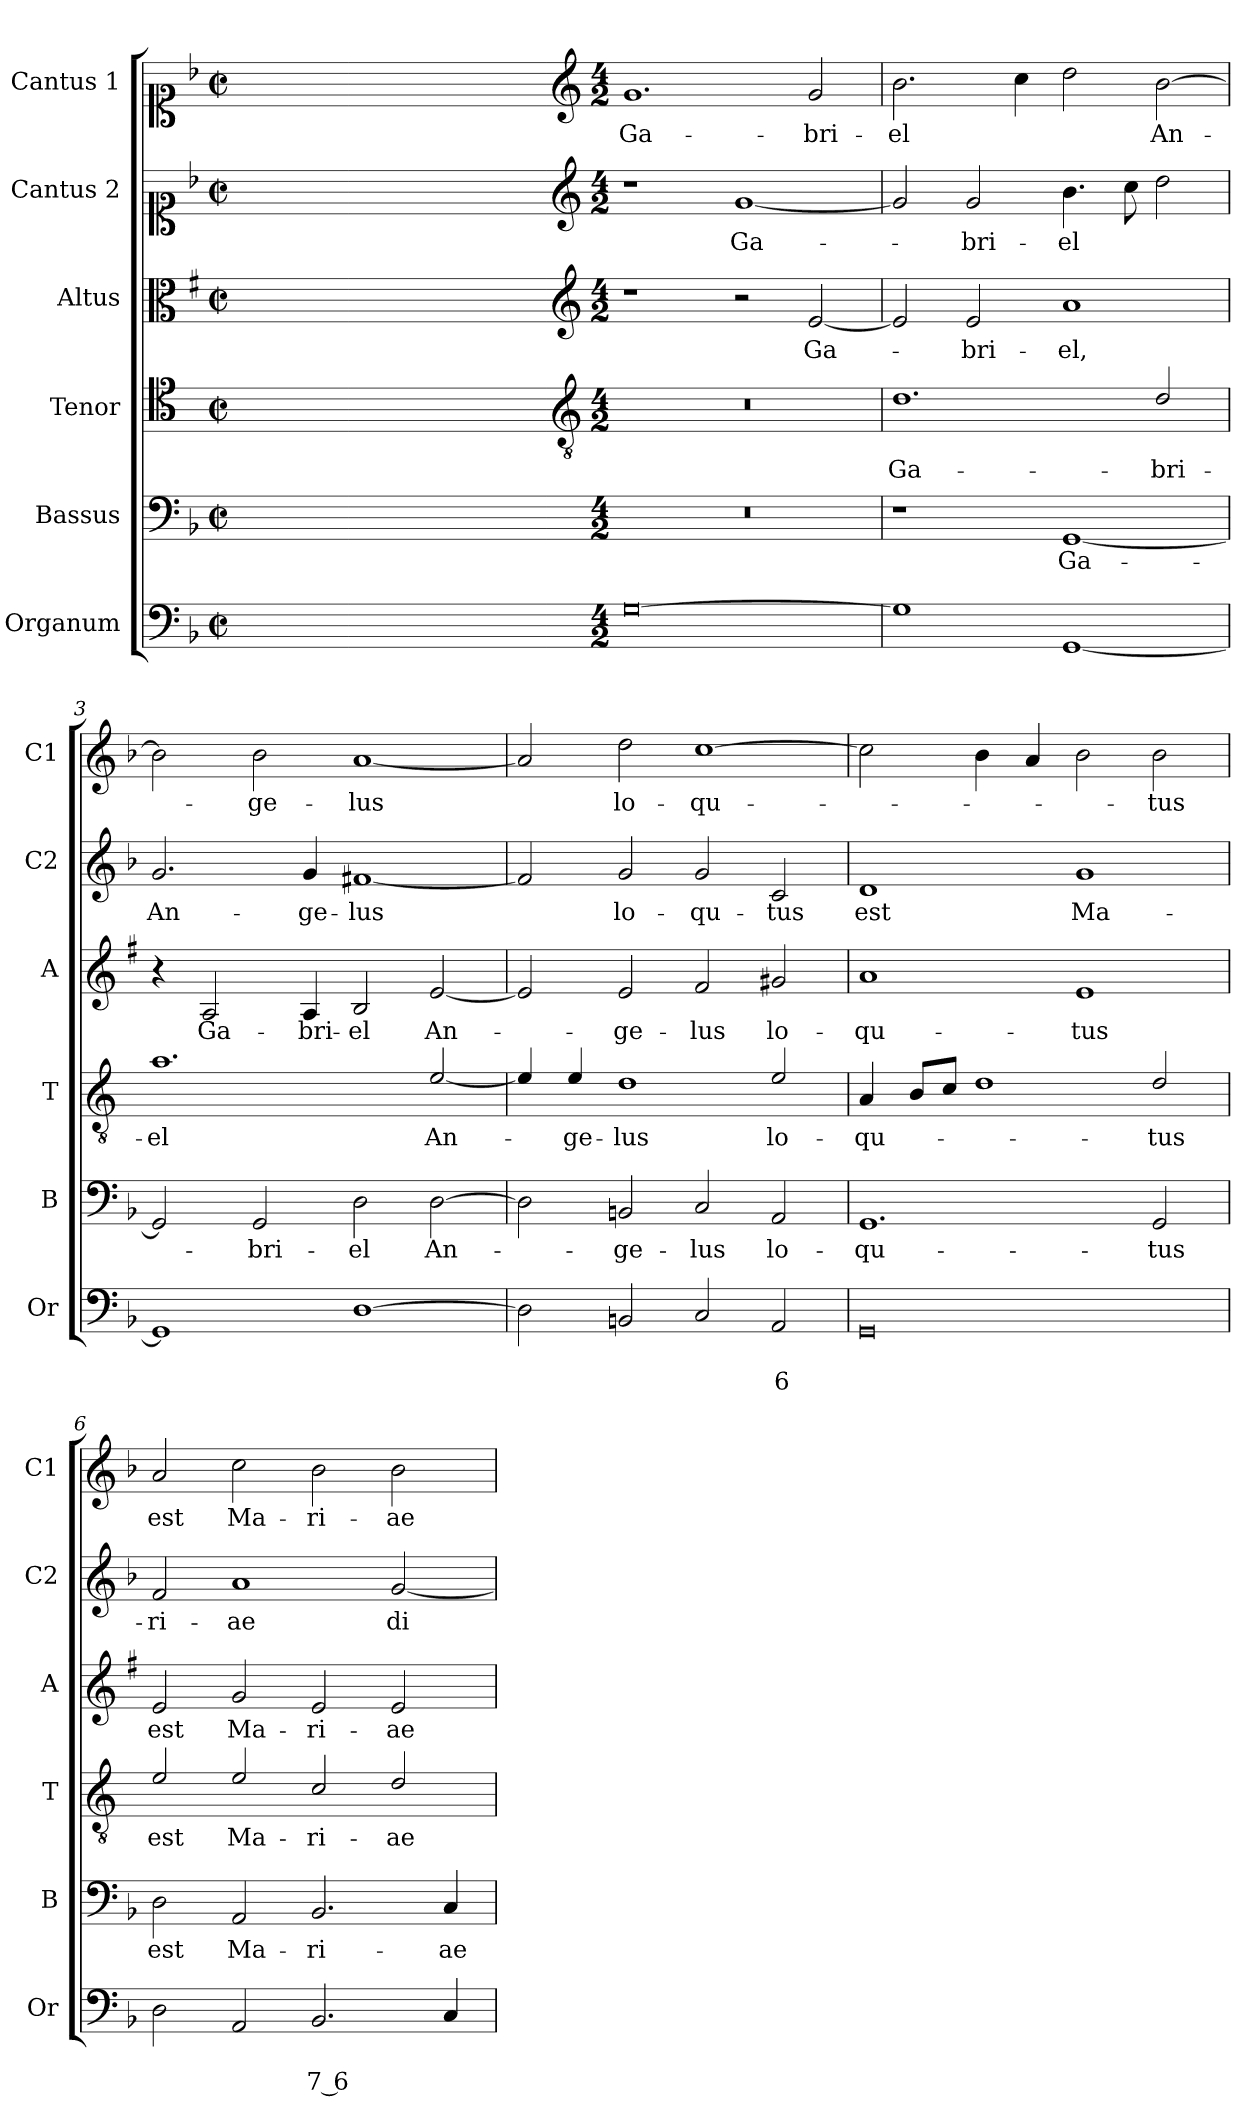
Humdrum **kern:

**kern	**text	**text	**kern	**text	**kern	**text	**kern	**text	**kern	**text	**kern	**text
*part6	*part6	*part6	*part5	*part5	*part4	*part4	*part3	*part3	*part2	*part2	*part1	*part1
*staff6	*staff6	*staff6	*staff5	*staff5	*staff4	*staff4	*staff3	*staff3	*staff2	*staff2	*staff1	*staff1
*I"Organum	*	*	*I"Bassus	*	*I"Tenor	*	*I"Altus	*	*I"Cantus 2	*	*I"Cantus 1	*
*I'Or	*	*	*I'B	*	*I'T	*	*I'A	*	*I'C2	*	*I'C1	*
*clefF4	*	*	*clefF4	*	*clefC4	*	*clefC3	*	*clefC1	*	*clefC1	*
*	*	*	*	*	*ITrd4c7	*	*ITrd1c2	*	*	*	*	*
*k[b-]	*	*	*k[b-]	*	*k[b-]	*	*k[b-]	*	*k[b-]	*	*k[b-]	*
*F:	*	*	*F:	*	*F:	*	*F:	*	*F:	*	*F:	*
*M2/2	*	*	*M2/2	*	*M2/2	*	*M2/2	*	*M2/2	*	*M2/2	*
*met(c|)	*	*	*met(c|)	*	*met(c|)	*	*met(c|)	*	*met(c|)	*	*met(c|)	*
=	=	=	=	=	=	=	=	=	=	=	=	=
1ryy	.	.	1ryy	.	1ryy	.	1ryy	.	1ryy	.	1ryy	.
=1X-	=1X-	=1X-	=1X-	=1X-	=1X-	=1X-	=1X-	=1X-	=1X-	=1X-	=1X-	=1X-
4ryy	.	.	4ryy	.	4ryy	.	4ryy	.	4ryy	.	4ryy	.
4ryy	.	.	4ryy	.	4ryy	.	4ryy	.	4ryy	.	4ryy	.
4ryy	.	.	4ryy	.	4ryy	.	4ryy	.	4ryy	.	4ryy	.
4ryy	.	.	4ryy	.	4ryy	.	4ryy	.	4ryy	.	4ryy	.
=1-	=1-	=1-	=1-	=1-	=1-	=1-	=1-	=1-	=1-	=1-	=1-	=1-
*	*	*	*	*	*clefGv2	*	*clefG2	*	*clefG2	*	*clefG2	*
*M4/2	*	*	*M4/2	*	*M4/2	*	*M4/2	*	*M4/2	*	*M4/2	*
!	!	!	!	!	!	!	!	!	!	!	!	!LO:LY:b
[0G	.	.	0r	.	0r	.	1r	.	1r	.	1.g	Ga-
!	!	!	!	!	!	!	!	!	!	!LO:LY:b	!	!
.	.	.	.	.	.	.	2r	.	[1g	Ga-	.	.
!	!	!	!	!	!	!	!	!LO:LY:b	!	!	!	!LO:LY:b
.	.	.	.	.	.	.	[2d/	Ga-	.	.	2g/	-bri-
=2	=2	=2	=2	=2	=2	=2	=2	=2	=2	=2	=2	=2
!	!	!	!	!	!	!LO:LY:b	!	!	!	!	!	!LO:LY:b
1G]	.	.	1r	.	1.G	Ga-	2d/]	.	2g/]	.	2.b-\	-el
!	!	!	!	!	!	!	!	!LO:LY:b	!	!LO:LY:b	!	!
.	.	.	.	.	.	.	2d/	-bri-	2g/	-bri-	.	.
.	.	.	.	.	.	.	.	.	.	.	4cc\	.
!	!	!	!	!LO:LY:b	!	!	!	!LO:LY:b	!	!LO:LY:b	!	!
[1GG	.	.	[1GG	Ga-	.	.	1g	-el,	4.b-\	-el	2dd\	.
.	.	.	.	.	.	.	.	.	8cc\	.	.	.
!	!	!	!	!	!	!LO:LY:b	!	!	!	!	!	!LO:LY:b
.	.	.	.	.	2G/	-bri-	.	.	2dd\	.	[2b-\	An-
=3	=3	=3	=3	=3	=3	=3	=3	=3	=3	=3	=3	=3
!	!	!	!	!	!	!LO:LY:b	!	!	!	!LO:LY:b	!	!
1GG]	.	.	2GG/]	.	1.d	-el	4r	.	2.g/	An-	2b-\]	.
!	!	!	!	!	!	!	!	!LO:LY:b	!	!	!	!
.	.	.	.	.	.	.	2G/	Ga-	.	.	.	.
!	!	!	!	!LO:LY:b	!	!	!	!	!	!	!	!LO:LY:b
.	.	.	2GG/	-bri-	.	.	.	.	.	.	2b-\	-ge-
!	!	!	!	!	!	!	!	!LO:LY:b	!	!LO:LY:b	!	!
.	.	.	.	.	.	.	4G/	-bri-	4g/	-ge-	.	.
!	!	!	!	!LO:LY:b	!	!	!	!LO:LY:b	!	!LO:LY:b	!	!LO:LY:b
[1D	.	.	2D\	-el	.	.	2A/	-el	[1f#X	-lus	[1a	-lus
!	!	!	!	!LO:LY:b	!	!LO:LY:b	!	!LO:LY:b	!	!	!	!
.	.	.	[2D\	An-	[2A/	An-	[2d/	An-	.	.	.	.
!!LO:LB:g=z
=4	=4	=4	=4	=4	=4	=4	=4	=4	=4	=4	=4	=4
2D\]	.	.	2D\]	.	4A/]	.	2d/]	.	2f#/]	.	2a/]	.
!	!	!	!	!	!	!LO:LY:b	!	!	!	!	!	!
.	.	.	.	.	4A/	-ge-	.	.	.	.	.	.
!	!	!	!	!LO:LY:b	!	!LO:LY:b	!	!LO:LY:b	!	!LO:LY:b	!	!LO:LY:b
2BBn/	.	.	2BBn/	-ge-	1G	-lus	2d/	-ge-	2g/	lo-	2dd\	lo-
!	!	!	!	!LO:LY:b	!	!	!	!LO:LY:b	!	!LO:LY:b	!	!LO:LY:b
2C/	.	.	2C/	-lus	.	.	2e/	-lus	2g/	-qu-	[1cc	-qu-
!	!	!LO:LY:b	!	!LO:LY:b	!	!LO:LY:b	!	!LO:LY:b	!	!LO:LY:b	!	!
2AA/	.	6	2AA/	lo-	2A/	lo-	2f#X/	lo-	2c/	-tus	.	.
=5	=5	=5	=5	=5	=5	=5	=5	=5	=5	=5	=5	=5
!	!	!	!	!LO:LY:b	!	!LO:LY:b	!	!LO:LY:b	!	!LO:LY:b	!	!
0GG	.	.	1.GG	-qu-	4D/	-qu-	1g	-qu-	1d	est	2cc\]	.
.	.	.	.	.	8E/L	.	.	.	.	.	.	.
.	.	.	.	.	8F/J	.	.	.	.	.	.	.
.	.	.	.	.	1G	.	.	.	.	.	4b-\	.
.	.	.	.	.	.	.	.	.	.	.	4a/	.
!	!	!	!	!	!	!	!	!LO:LY:b	!	!LO:LY:b	!	!
.	.	.	.	.	.	.	1d	-tus	1g	Ma-	2b-\	.
!	!	!	!	!LO:LY:b	!	!LO:LY:b	!	!	!	!	!	!LO:LY:b
.	.	.	2GG/	-tus	2G/	-tus	.	.	.	.	2b-\	-tus
=6	=6	=6	=6	=6	=6	=6	=6	=6	=6	=6	=6	=6
!	!	!	!	!LO:LY:b	!	!LO:LY:b	!	!LO:LY:b	!	!LO:LY:b	!	!LO:LY:b
2D\	.	.	2D\	est	2A/	est	2d/	est	2f/	-ri-	2a/	est
!	!	!	!	!LO:LY:b	!	!LO:LY:b	!	!LO:LY:b	!	!LO:LY:b	!	!LO:LY:b
2AA/	.	.	2AA/	Ma-	2A/	Ma-	2f/	Ma-	1a	-ae	2cc\	Ma-
!	!	!LO:LY:b	!	!LO:LY:b	!	!LO:LY:b	!	!LO:LY:b	!	!	!	!LO:LY:b
2.BB-/	.	7 6	2.BB-/	-ri-	2F/	-ri-	2d/	-ri-	.	.	2b-\	-ri-
!	!	!	!	!	!	!LO:LY:b	!	!LO:LY:b	!	!LO:LY:b	!	!LO:LY:b
.	.	.	.	.	2G/	-ae	2d/	-ae	[2g/	di-	2b-\	-ae
!	!	!	!	!LO:LY:b	!	!	!	!	!	!	!	!
4C/	.	.	4C/	-ae	.	.	.	.	.	.	.	.
=	=	=	=	=	=	=	=	=	=	=	=	=
*-	*-	*-	*-	*-	*-	*-	*-	*-	*-	*-	*-	*-
